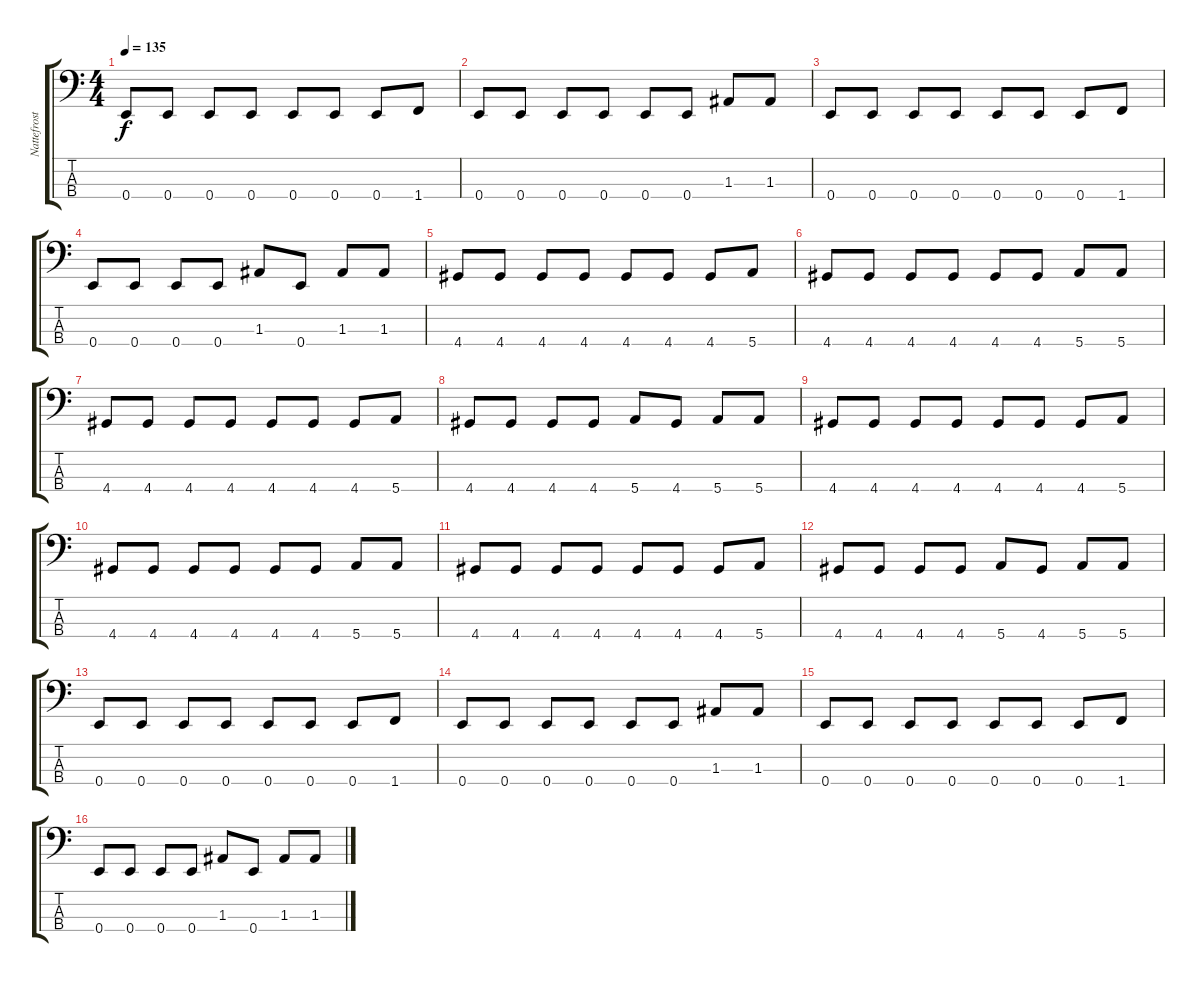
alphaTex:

\track ("Nattefrost" "Nattefrost") {instrument electricbasspick}
\staff {score tabs}
\tuning (G2 D2 A1 E1) {hide}
\ts (4 4)
\tempo 135
\clef f4
\ks c
0.4.8{dy f} 0.4.8 0.4.8 0.4.8 0.4.8 0.4.8 0.4.8 1.4.8 |
0.4.8 0.4.8 0.4.8 0.4.8 0.4.8 0.4.8 1.3.8 1.3.8 |
0.4.8 0.4.8 0.4.8 0.4.8 0.4.8 0.4.8 0.4.8 1.4.8 |
0.4.8 0.4.8 0.4.8 0.4.8 1.3.8 0.4.8 1.3.8 1.3.8 |
4.4.8 4.4.8 4.4.8 4.4.8 4.4.8 4.4.8 4.4.8 5.4.8 |
4.4.8 4.4.8 4.4.8 4.4.8 4.4.8 4.4.8 5.4.8 5.4.8 |
4.4.8 4.4.8 4.4.8 4.4.8 4.4.8 4.4.8 4.4.8 5.4.8 |
4.4.8 4.4.8 4.4.8 4.4.8 5.4.8 4.4.8 5.4.8 5.4.8 |
4.4.8 4.4.8 4.4.8 4.4.8 4.4.8 4.4.8 4.4.8 5.4.8 |
4.4.8 4.4.8 4.4.8 4.4.8 4.4.8 4.4.8 5.4.8 5.4.8 |
4.4.8 4.4.8 4.4.8 4.4.8 4.4.8 4.4.8 4.4.8 5.4.8 |
4.4.8 4.4.8 4.4.8 4.4.8 5.4.8 4.4.8 5.4.8 5.4.8 |
0.4.8 0.4.8 0.4.8 0.4.8 0.4.8 0.4.8 0.4.8 1.4.8 |
0.4.8 0.4.8 0.4.8 0.4.8 0.4.8 0.4.8 1.3.8 1.3.8 |
0.4.8 0.4.8 0.4.8 0.4.8 0.4.8 0.4.8 0.4.8 1.4.8 |
0.4.8 0.4.8 0.4.8 0.4.8 1.3.8 0.4.8 1.3.8 1.3.8
